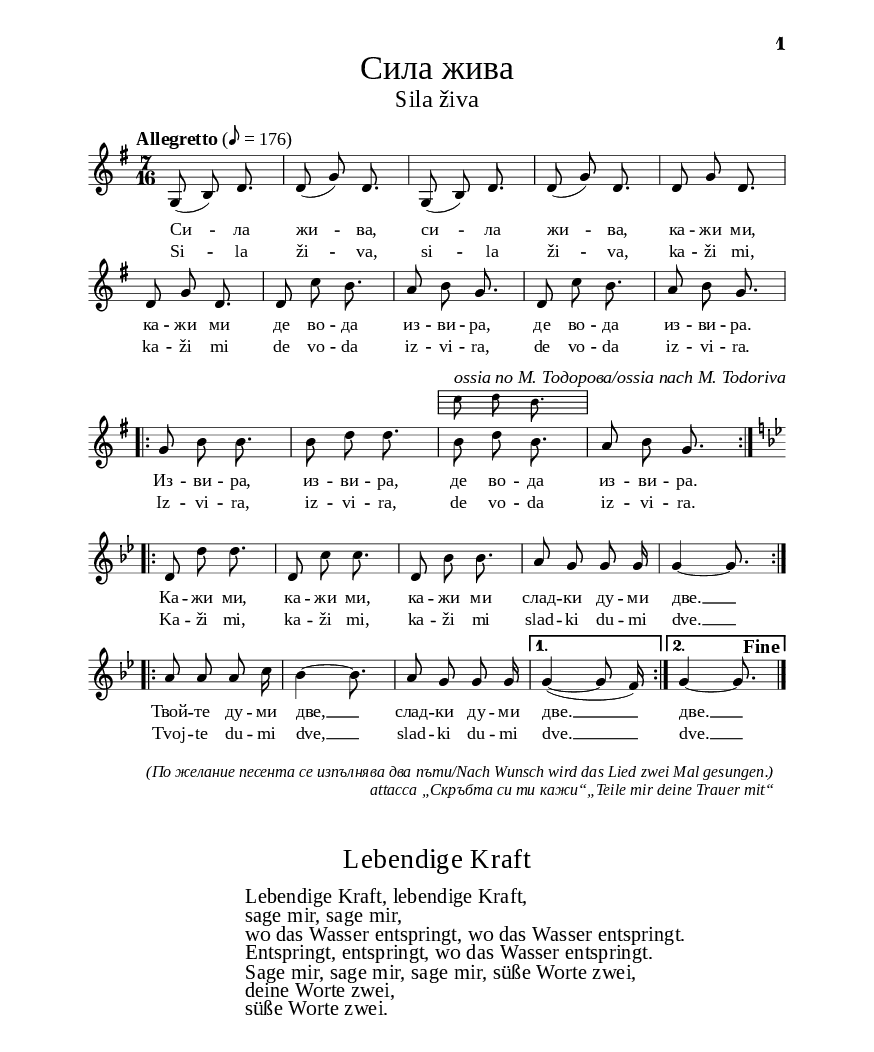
\version "2.24.3"

% include paper part and global functions
\include "include/globals.ily"

\bookpart {
  \label #'ref076_2
  \tocItem \markup "Сила жива – Sila živa"
  \include "include/bookpart-paper.ily"
  \score {
    \include "include/score-layout.ily"

    \new Staff = main \absolute {
      \clef treble
      \key g \major
      \time 7/16
      \tempoFunc "Allegretto" 8 "176"
      \autoBeamOff


      g8 ( b ) d'8. | d'8 ( g' ) d'8. | g8 ( b ) d'8. | d'8 ( g' ) d'8. | d'8 g' d'8. \break | % 6

      d'8 g' d'8. | d'8 c'' b'8. | a'8 b' g'8. | d'8 c'' b'8. | a'8 b' g'8. \break |

      \bar ".|:-|"  g'8 b' b'8. | b'8 d'' d''8. |


      <<
        { b'8 d''8 b'8. }

        \new Staff \with {
          \override VerticalAxisGroup.default-staff-staff-spacing =
          #'((basic-distance . 5.5)
             (padding . -20))
          \remove "Time_signature_engraver"
          alignAboveContext = #"main"
          fontSize = #-1.7
          \override StaffSymbol.staff-space = #(magstep -2)
          \override StaffSymbol.thickness = #(magstep -2)
          firstClef = ##f
        }
        {\autoBeamOff c''8 ^\markup { \large \italic "ossia по М. Тодорова/ossia nach M. Todoriva"}  d''8 b'8.}
      >>



      | a'8 b' g'8. \bar ":.|.:" \break

      \key g \minor \repeat volta 2 { d'8 d'' d''8. | d'8 c'' c''8. | d'8 bes' bes'8. | a'8 g' g' g'16 | g'4 ~ g'8. } \break |

      \repeat volta 2 { a'8 a' a' c''16 | bes'4 ~ bes'8. | a'8 g' g' g'16 |}
      \alternative { {  g'4 ( ~ g'8 f'16 )  | } {  \override Score.MetronomeMark.outside-staff-priority = #99 \override Score.MetronomeMark.X-extent=#'(0.5 . 2) g'4~\tempo "   Fine" g'8. | \bar "|."} }


    }

    \addlyrics {
      Си -- ла жи
      -- ва, си -- ла жи -- ва, ка -- жи ми, ка -- жи
      ми де во -- да из -- ви -- ра, де во -- да из
      -- ви -- ра. Из -- ви -- ра, из -- ви -- ра, де
      во -- да из -- ви -- ра. Ка -- жи ми, ка -- жи
      ми, ка -- жи ми слад -- ки ду -- ми две. __ Твой --
      те ду -- ми две, __ слад -- ки ду -- ми две. __
      две. __}

      \addlyrics {
        Si -- la ži
        -- va, si -- la ži -- va, ka -- ži mi, ka -- ži
        mi de vo -- da iz -- vi -- ra, de vo -- da iz
        -- vi -- ra. Iz -- vi -- ra, iz -- vi -- ra, de
        vo -- da iz -- vi -- ra. Ka -- ži mi, ka -- ži
        mi, ka -- ži mi slad -- ki du -- mi dve. __ Tvoj --
        te du -- mi dve, __ slad -- ki du -- mi dve. __
        dve. __}

        \header {
          title = \titleFunc "Сила жива" "Sila živa"
        }

        \midi{}

      } % score

      \markup \empty-one
      \markup \italic \dc-one-nobold "(По желание песента се изпълнява два пъти/Nach Wunsch wird das Lied zwei Mal gesungen.)"
      \markup \italic \dc-one-nobold "attacca „Скръбта си ти кажи“„Teile mir deine Trauer mit“"

      \markup \empty-two


      % include foreign translation(s) of the song
      \version "2.24.3"

\markup \fill-line { \fontsize #deTitleFontSize "Lebendige Kraft" }
\markup \null
\markup \null

\markup \abs-fontsize #10 {
   \hspace #20
  \override #`(baseline-skip . ,deCoupletBaselineSkip)

  \column {
    \line { " " Lebendige Kraft, lebendige Kraft, }

    \line { " " sage mir, sage mir,}

    \line { " " wo das Wasser entspringt, wo das Wasser entspringt.}

    \line { " " Entspringt, entspringt, wo das Wasser entspringt.}

    \line { " " Sage mir, sage mir, sage mir, süße Worte zwei,}

    \line { " " deine Worte zwei,}

    \line { " " süße Worte zwei.}




  }


}


    } % bookpart
